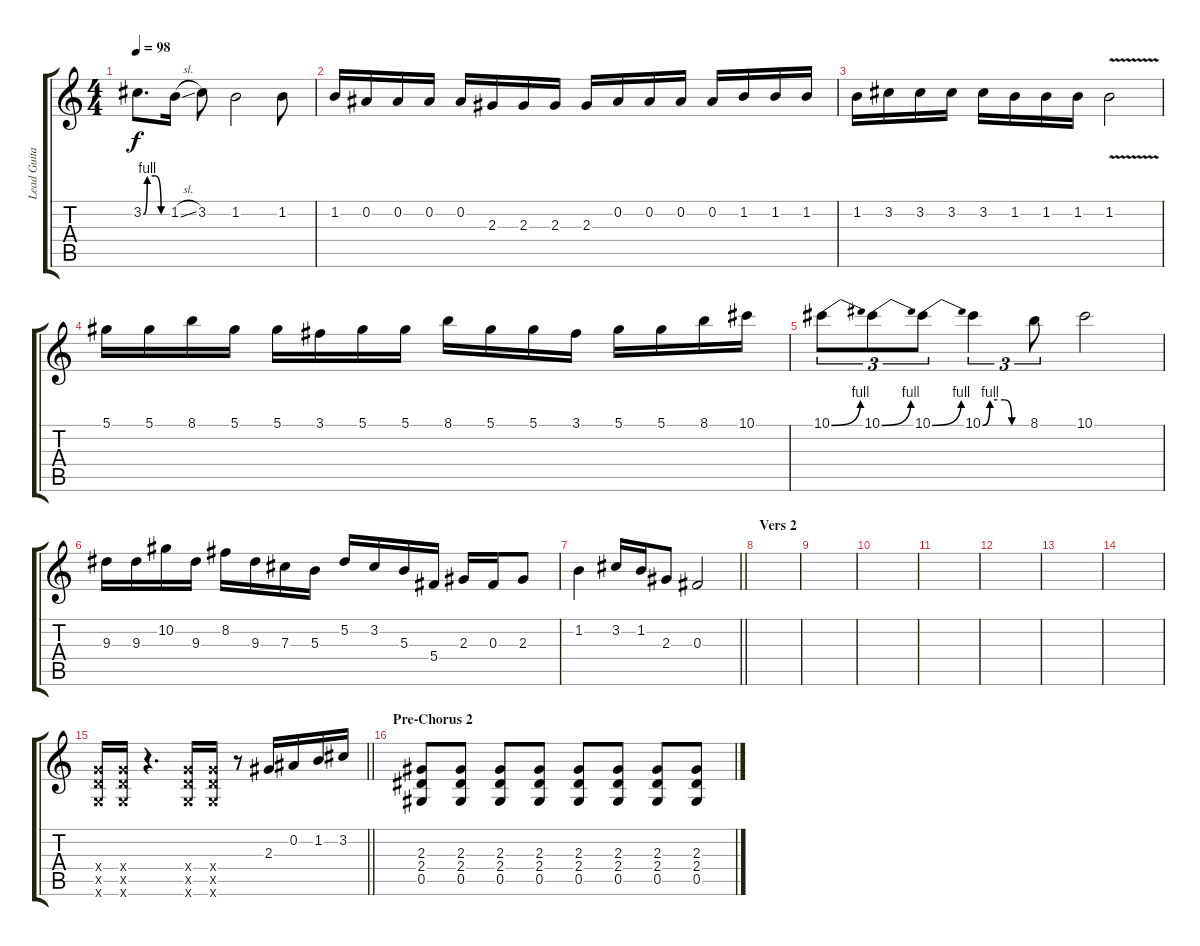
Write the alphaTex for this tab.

\track ("Lead Guitar" "Lead Guita") {instrument distortionguitar}
\staff {score tabs}
\tuning (Eb4 Bb3 Gb3 Db3 Ab2 Eb2) {hide}
\ts (4 4)
\tempo 98
\clef g2
\ks c
3.2{be (custom 0 0 10 4 30 4 45 0 60 0)}.8{d dy f} 1.2{sl}.16 3.2.8 1.2.2 1.2.8 |
1.2.16 0.2.16 0.2.16 0.2.16 0.2.16 2.3.16 2.3.16 2.3.16 2.3.16 0.2.16 0.2.16 0.2.16 0.2.16 1.2.16 1.2.16 1.2.16 |
1.2.16 3.2.16 3.2.16 3.2.16 3.2.16 1.2.16 1.2.16 1.2.16 1.2{v}.2 |
5.1.16 5.1.16 8.1.16 5.1.16 5.1.16 3.1.16 5.1.16 5.1.16 8.1.16 5.1.16 5.1.16 3.1.16 5.1.16 5.1.16 8.1.16 10.1.16 |
10.1{be (bend 0 0 60 4)}.8{tu (3 2)} 10.1{be (bend 0 0 60 4)}.8{tu (3 2)} 10.1{be (bend 0 0 60 4)}.8{tu (3 2)} 10.1{be (custom 0 0 10 4 30 4 40 0 60 0)}.4{tu (3 2)} 8.1.8{tu (3 2)} 10.1.2 |
9.3.16 9.3.16 10.2.16 9.3.16 8.2.16 9.3.16 7.3.16 5.3.16 5.2.16 3.2.16 5.3.16 5.4.16 2.3.16 0.3.16 2.3.8 |
\barLineRight lightlight
1.2.4 3.2.16 1.2.16 2.3.8 0.3.2 |
\section ("" "Vers 2")
|
|
|
|
|
|
|
\barLineRight lightlight
(6.4{x} 6.5{x} 4.6{x}).16 (6.4{x} 6.5{x} 4.6{x}).16 r.4{d} (6.4{x} 6.5{x} 4.6{x}).16 (6.4{x} 6.5{x} 4.6{x}).16 r.8 2.3.16 0.2.16 1.2.16 3.2.16 |
\section ("" "Pre-Chorus 2")
(2.3 2.4 0.5).8 (2.3 2.4 0.5).8 (2.3 2.4 0.5).8 (2.3 2.4 0.5).8 (2.3 2.4 0.5).8 (2.3 2.4 0.5).8 (2.3 2.4 0.5).8 (2.3 2.4 0.5).8
